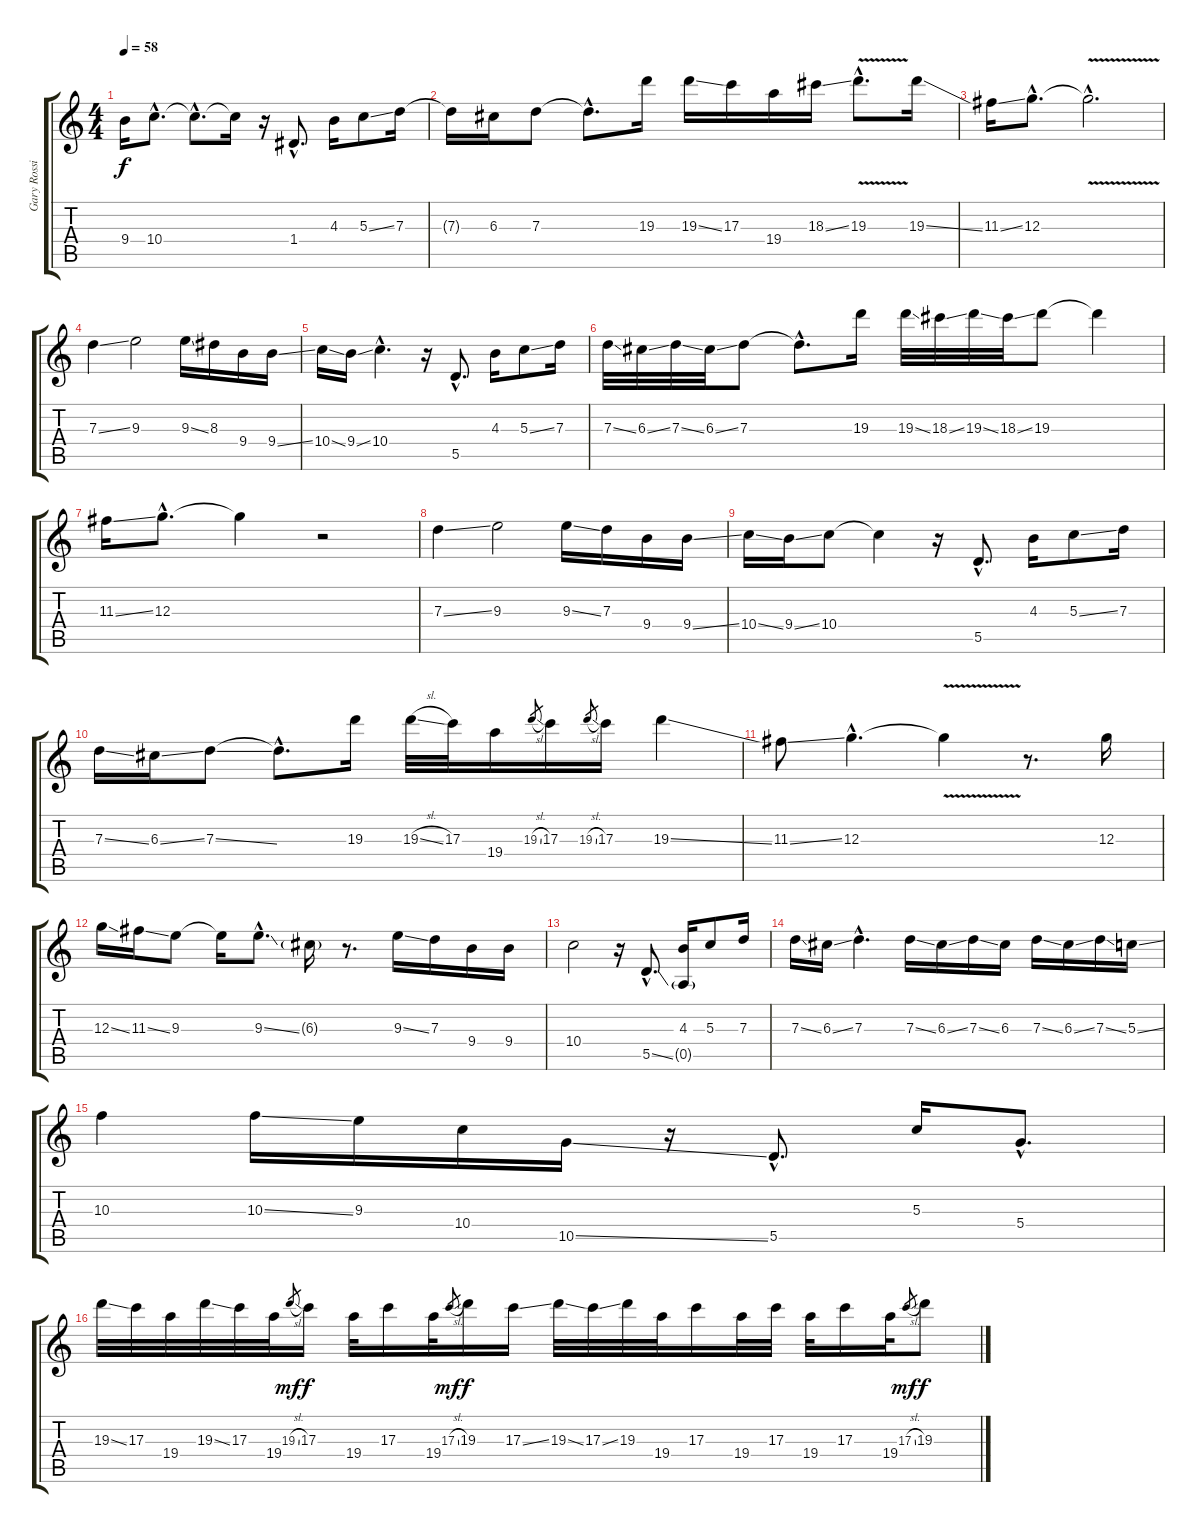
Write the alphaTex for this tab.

\track ("Gary Rossington (Slide/Rythm Guitar)" "Gary Rossi") {instrument overdrivenguitar}
\staff {score tabs}
\tuning (E4 B3 G3 D3 A2 E2) {hide}
\ts (4 4)
\tempo 58
\clef g2
\ks c
9.4{t}.16{dy f} 10.4{hac}.8{d} 10.4{hac t}.8{d} 10.4{t}.16 r.16 1.4{hac}.8{d} 4.3.16 5.3{ss}.8 7.3.16 |
7.3{t}.16 6.3.16 7.3.8 7.3{hac t}.8{d} 19.3.16 19.3{ss}.16 17.3.16 19.4.16 18.3{ss}.16 19.3{v hac}.8{d} 19.3{ss}.16 |
11.3{ss}.16 12.3{hac}.8{d} 12.3{v hac t}.2{d} |
7.3{ss}.4 9.3.2 9.3{ss}.16 8.3.16 9.4.16 9.4{ss}.16 |
10.4{ss}.16 9.4{ss}.16 10.4{hac}.4{d} r.16 5.5{hac}.8{d} 4.3.16 5.3{ss}.8 7.3.16 |
7.3{ss}.32 6.3{ss}.32 7.3{ss}.32 6.3{ss}.32 7.3.8 7.3{hac t}.8{d} 19.3.16 19.3{ss}.32 18.3{ss}.32 19.3{ss}.32 18.3{ss}.32 19.3.8 19.3{t}.4 |
11.3{ss}.16 12.3{hac}.8{d} 12.3{t}.4 r.2 |
7.3{ss}.4 9.3.2 9.3{ss}.16 7.3.16 9.4.16 9.4{ss}.16 |
10.4{ss}.16 9.4{ss}.16 10.4.8 10.4{t}.4 r.16 5.5{hac}.8{d} 4.3.16 5.3{ss}.8 7.3.16 |
7.3{ss}.16 6.3{ss}.16 7.3{ss}.8 7.3{hac t}.8{d} 19.3.16 19.3{sl}.32 17.3.32 19.4.16 19.3{sl}.8{gr} 17.3.16 19.3{sl}.8{gr} 17.3.16 19.3{ss}.4 |
11.3{ss}.8 12.3{hac}.4{d} 12.3{v t}.4 r.8{d} 12.3.16 |
12.3{ss}.16 11.3{ss}.16 9.3.8 9.3{t}.16 9.3{ss hac}.8{d} 6.3{g}.16 r.8{d} 9.3{ss}.16 7.3.16 9.4.16 9.4.16 |
10.4.2 r.16{volume 16} 5.5{ss hac}.8{d} (4.3 0.5{g}).16 5.3.8 7.3.16 |
7.3{ss}.16 6.3{ss}.16 7.3{hac}.4{d} 7.3{ss}.16 6.3{ss}.16 7.3{ss}.16 6.3.16 7.3{ss}.16 6.3{ss}.16 7.3{ss}.16 5.3{ss}.16 |
10.3.4 10.3{ss}.16 9.3.16 10.4.16 10.5{ss}.16 r.16 5.5{hac}.8{d} 5.3.16 5.4{hac}.8{d} |
19.3{ss}.32 17.3.32 19.4.32 19.3{ss}.32 17.3.32 19.4.32 19.3{sl}.8{gr dy mf} 17.3.16{dy f} 19.4.32 17.3.16 19.4.32 17.3{sl}.8{gr dy mf} 19.3.16{dy f} 17.3{ss}.16 19.3{ss}.32 17.3{ss}.32 19.3.32 19.4.32 17.3.16 19.4.32 17.3.32 19.4.32 17.3.16 19.4.32 17.3{sl}.8{gr dy mf} 19.3.8{dy f}
